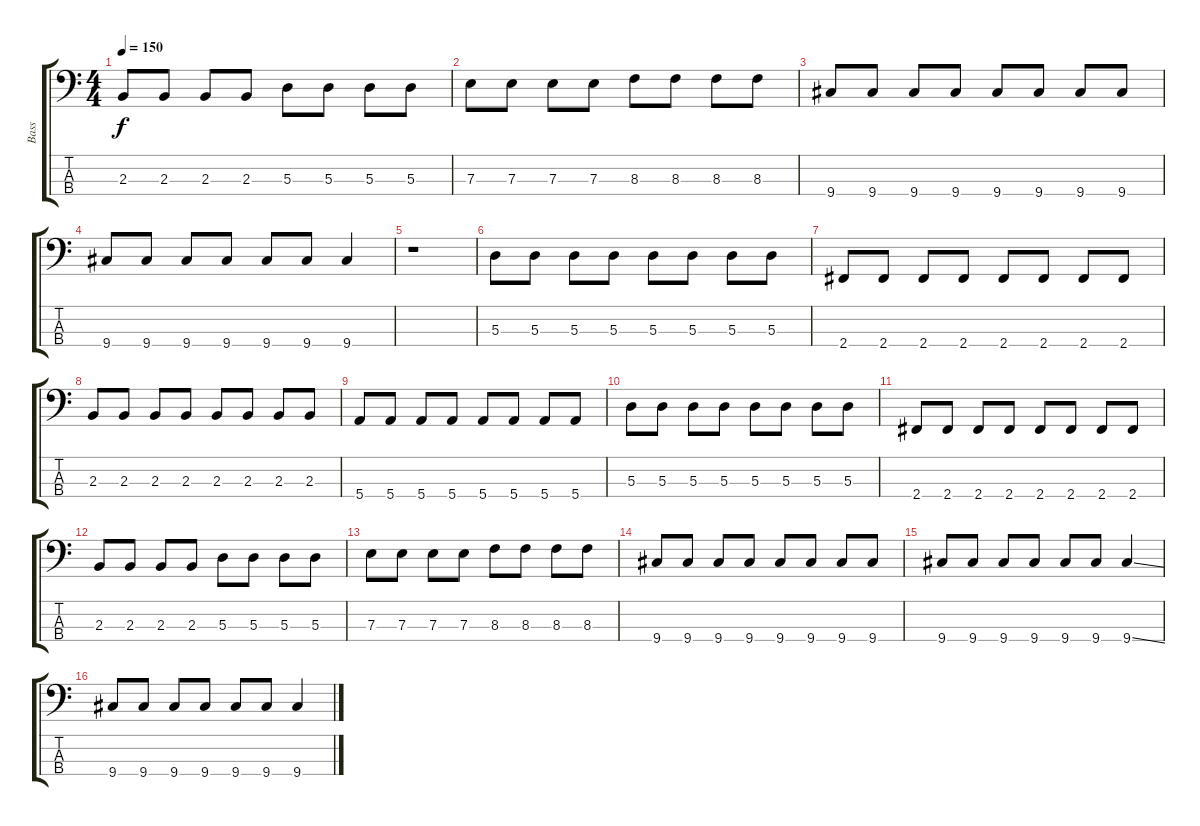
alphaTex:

\track ("Bass" "Bass") {instrument electricbasspick}
\staff {score tabs}
\tuning (G2 D2 A1 E1) {hide}
\ts (4 4)
\tempo 150
\clef f4
\ks c
2.3.8{dy f} 2.3.8 2.3.8 2.3.8 5.3.8 5.3.8 5.3.8 5.3.8 |
7.3.8 7.3.8 7.3.8 7.3.8 8.3.8 8.3.8 8.3.8 8.3.8 |
9.4.8 9.4.8 9.4.8 9.4.8 9.4.8 9.4.8 9.4.8 9.4.8 |
9.4.8 9.4.8 9.4.8 9.4.8 9.4.8 9.4.8 9.4.4 |
r.1 |
5.3.8 5.3.8 5.3.8 5.3.8 5.3.8 5.3.8 5.3.8 5.3.8 |
2.4.8 2.4.8 2.4.8 2.4.8 2.4.8 2.4.8 2.4.8 2.4.8 |
2.3.8 2.3.8 2.3.8 2.3.8 2.3.8 2.3.8 2.3.8 2.3.8 |
5.4.8 5.4.8 5.4.8 5.4.8 5.4.8 5.4.8 5.4.8 5.4.8 |
5.3.8 5.3.8 5.3.8 5.3.8 5.3.8 5.3.8 5.3.8 5.3.8 |
2.4.8 2.4.8 2.4.8 2.4.8 2.4.8 2.4.8 2.4.8 2.4.8 |
2.3.8 2.3.8 2.3.8 2.3.8 5.3.8 5.3.8 5.3.8 5.3.8 |
7.3.8 7.3.8 7.3.8 7.3.8 8.3.8 8.3.8 8.3.8 8.3.8 |
9.4.8 9.4.8 9.4.8 9.4.8 9.4.8 9.4.8 9.4.8 9.4.8 |
9.4.8 9.4.8 9.4.8 9.4.8 9.4.8 9.4.8 9.4{ss}.4 |
9.4.8 9.4.8 9.4.8 9.4.8 9.4.8 9.4.8 9.4{ss}.4
